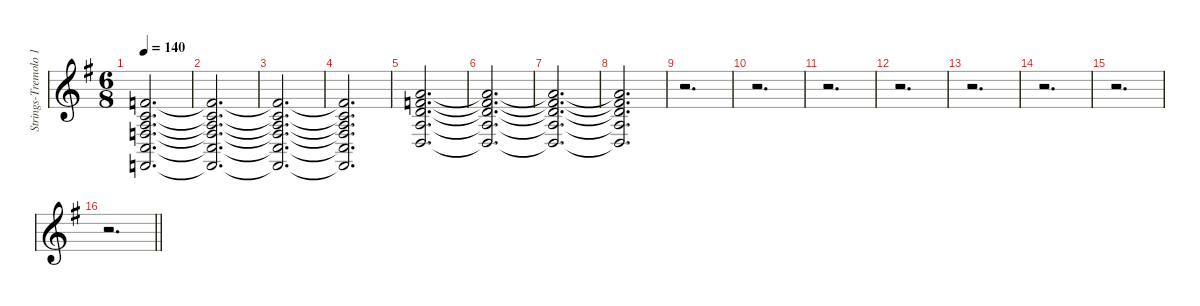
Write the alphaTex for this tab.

\defaultSystemsLayout 8
\hideDynamics
\bracketExtendMode groupsimilarinstruments
\firstSystemTrackNameMode fullname
\otherSystemsTrackNameOrientation horizontal
\track ("Strings-Tremolo 1" "vln.") {defaultSystemsLayout 16 instrument tremolostrings}
\staff {score}
\tuning (E4 B3 G3 D3 A2 E2)
\ts (6 8)
\tempo 140
\clef g2
\ks g
(1.1{acc forcenatural} 1.2{acc forcenatural} 2.3{acc forcenatural} 3.4{acc forcenatural} 3.5{acc forcenatural} 1.6{acc forcenatural}).2{d dy f beam Up} |
(1.1{t acc forcenatural} 1.2{t acc forcenatural} 2.3{t acc forcenatural} 3.4{t acc forcenatural} 3.5{t acc forcenatural} 1.6{t acc forcenatural}).2{d beam Up} |
(1.1{t acc forcenatural} 1.2{t acc forcenatural} 2.3{t acc forcenatural} 3.4{t acc forcenatural} 3.5{t acc forcenatural} 1.6{t acc forcenatural}).2{d beam Up} |
(1.1{t acc forcenatural} 1.2{t acc forcenatural} 2.3{t acc forcenatural} 3.4{t acc forcenatural} 3.5{t acc forcenatural} 1.6{t acc forcenatural}).2{d beam Up} |
(5.1{acc forcenatural} 6.2{acc forcenatural} 7.3{acc forcenatural} 7.4{acc forcenatural} 5.5{acc forcenatural}).2{d beam Up} |
(5.1{t acc forcenatural} 6.2{t acc forcenatural} 7.3{t acc forcenatural} 7.4{t acc forcenatural} 5.5{t acc forcenatural}).2{d beam Up} |
(5.1{t acc forcenatural} 6.2{t acc forcenatural} 7.3{t acc forcenatural} 7.4{t acc forcenatural} 5.5{t acc forcenatural}).2{d beam Up} |
(5.1{t acc forcenatural} 6.2{t acc forcenatural} 7.3{t acc forcenatural} 7.4{t acc forcenatural} 5.5{t acc forcenatural}).2{d beam Up} |
r.2{d beam Down} |
r.2{d beam Down} |
r.2{d beam Down} |
r.2{d beam Down} |
r.2{d beam Down} |
r.2{d beam Down} |
r.2{d beam Down} |
\barLineRight lightlight
r.2{d beam Down}
